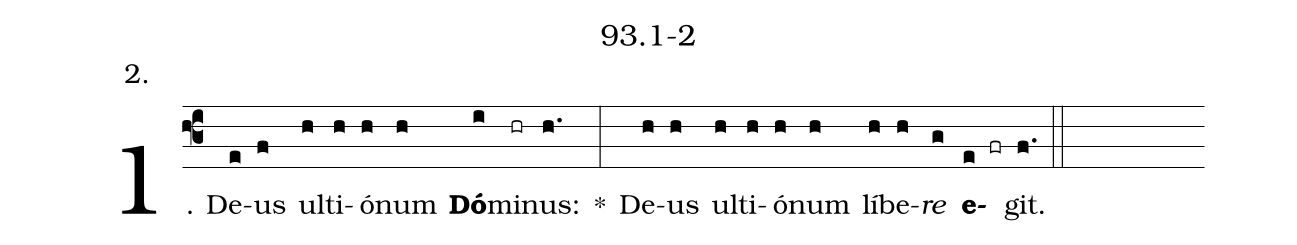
name: 93.1-2;
annotation: 2.;
%%
(f3)1. De(e)us(f) ul(h)ti(h)ó(h)num(h) <b>Dó</b>(i)mi(hr)nus:(h.) *(:) De(h)us(h) ul(h)ti(h)ó(h)num(h) lí(h)be(h)<i>re</i>(g) <b>e</b>(e fr)git.(f.) (::)


%E(h) u(h) o(h) u(g) a(e) e.(f.) (::)
